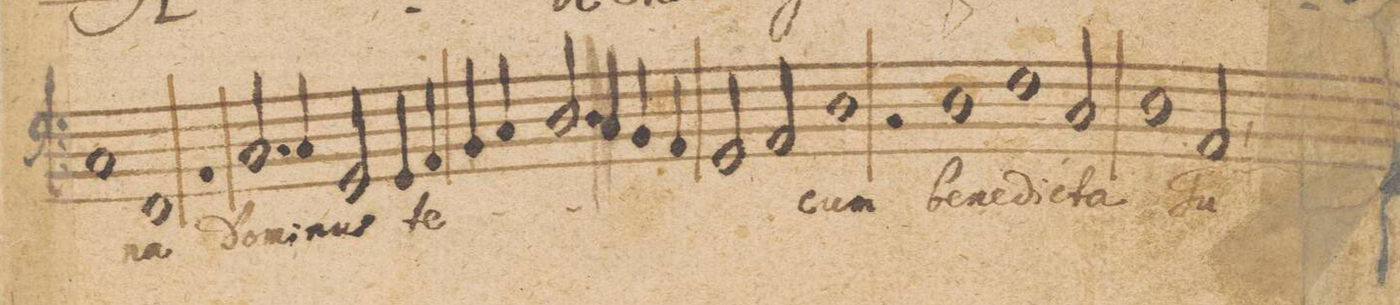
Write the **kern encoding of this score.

**kern	**text	**text
*I"Baſsus.	*	*
*clefF4	*	*
*k[b-]	*	*
*met(C|)	*	*
*M2/1	*	*
1C	.	.
=7-	=7-	=7-
1FF	-na	.
1rBB	.	.
=8-	=8-	=8-
2.C/	Do-	.
4C/	-mi-	.
2GG/	-nus	.
4GG/	te-	.
4AA/	.	.
=9-	=9-	=9-
4BB-/	.	.
4C/	.	.
2.D/	.	.
4C/	.	.
4BB-/	.	.
4AA/	.	.
=10-	=10-	=10-
2GG/	.	.
2AA/	.	.
1D	-cum	.
=11-	=11-	=11-
2rBB	.	.
1D	be-	.
1F\	-ne-	.
=12-	=12-	=12-
2C/	-di-	.
1D	-cta	.
=13-	=13-	=13-
2AA,</	Tu	.
*-	*-	*-
